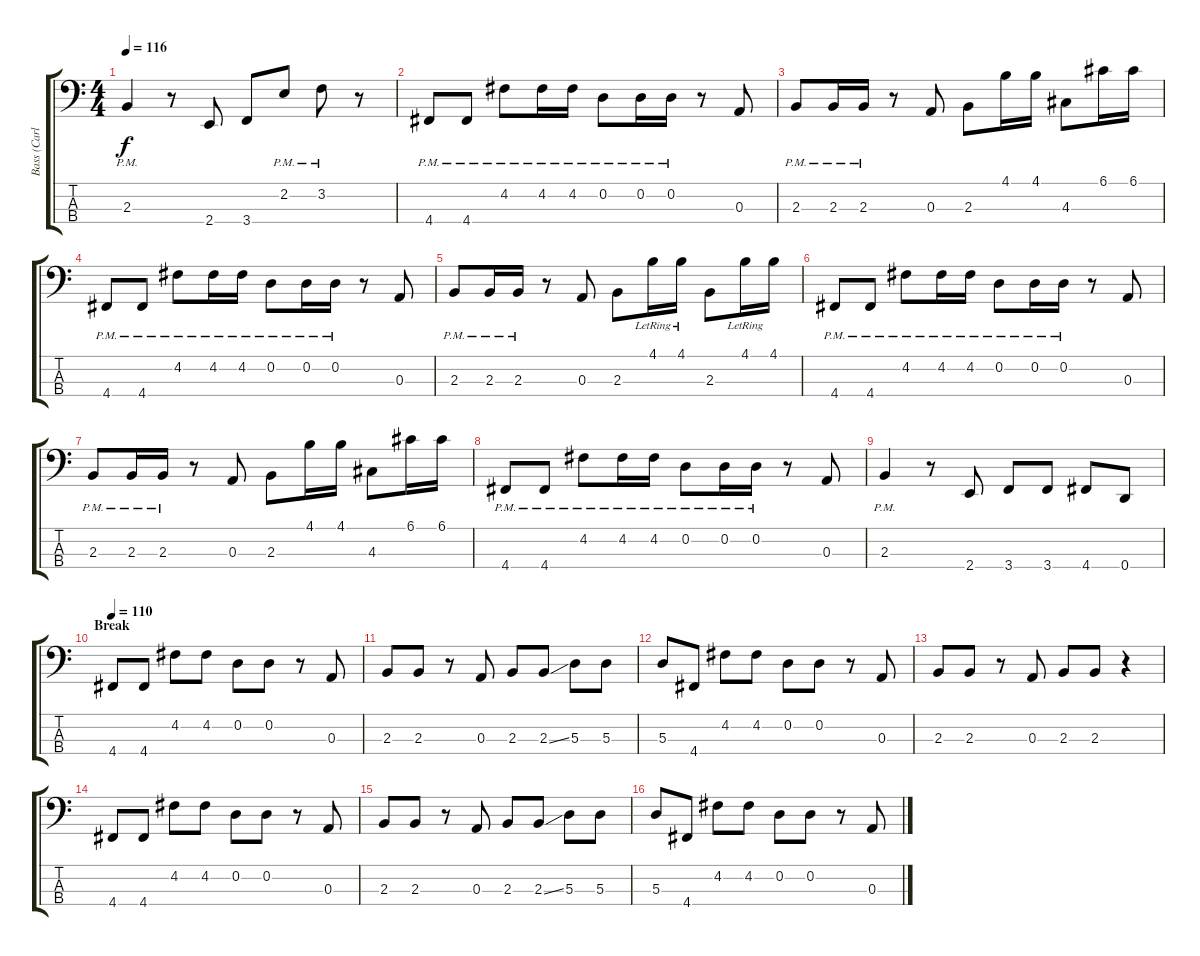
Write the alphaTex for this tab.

\track ("Bass (Carlos)" "Bass (Carl") {instrument electricbassfinger}
\staff {score tabs}
\tuning (G2 D2 A1 D1) {hide}
\ts (4 4)
\tempo 116
\clef f4
\ks c
2.3{pm}.4{dy f} r.8 2.4.8 3.4.8 2.2{pm}.8 3.2{pm}.8 r.8 |
4.4{pm}.8 4.4{pm}.8 4.2{pm}.8 4.2{pm}.16 4.2{pm}.16 0.2{pm}.8 0.2{pm}.16 0.2{pm}.16 r.8 0.3.8 |
2.3{pm}.8 2.3{pm}.16 2.3{pm}.16 r.8 0.3.8 2.3.8 4.1.16 4.1.16 4.3.8 6.1.16 6.1.16 |
4.4{pm}.8 4.4{pm}.8 4.2{pm}.8 4.2{pm}.16 4.2{pm}.16 0.2{pm}.8 0.2{pm}.16 0.2{pm}.16 r.8 0.3.8 |
2.3{pm}.8 2.3{pm}.16 2.3{pm}.16 r.8 0.3.8 2.3.8 4.1{lr}.16 4.1{lr}.16 2.3.8 4.1{lr}.16 4.1.16 |
4.4{pm}.8 4.4{pm}.8 4.2{pm}.8 4.2{pm}.16 4.2{pm}.16 0.2{pm}.8 0.2{pm}.16 0.2{pm}.16 r.8 0.3.8 |
2.3{pm}.8 2.3{pm}.16 2.3{pm}.16 r.8 0.3.8 2.3.8 4.1.16 4.1.16 4.3.8 6.1.16 6.1.16 |
4.4{pm}.8 4.4{pm}.8 4.2{pm}.8 4.2{pm}.16 4.2{pm}.16 0.2{pm}.8 0.2{pm}.16 0.2{pm}.16 r.8 0.3.8 |
2.3{pm}.4 r.8 2.4.8 3.4.8 3.4.8 4.4.8 0.4.8 |
\section ("" "Break")
\tempo 110
4.4.8 4.4.8 4.2.8 4.2.8 0.2.8 0.2.8 r.8 0.3.8 |
2.3.8 2.3.8 r.8 0.3.8 2.3.8 2.3{ss}.8 5.3.8 5.3.8 |
5.3.8 4.4.8 4.2.8 4.2.8 0.2.8 0.2.8 r.8 0.3.8 |
2.3.8 2.3.8 r.8 0.3.8 2.3.8 2.3.8 r.4 |
4.4.8 4.4.8 4.2.8 4.2.8 0.2.8 0.2.8 r.8 0.3.8 |
2.3.8 2.3.8 r.8 0.3.8 2.3.8 2.3{ss}.8 5.3.8 5.3.8 |
5.3.8 4.4.8 4.2.8 4.2.8 0.2.8 0.2.8 r.8 0.3.8
